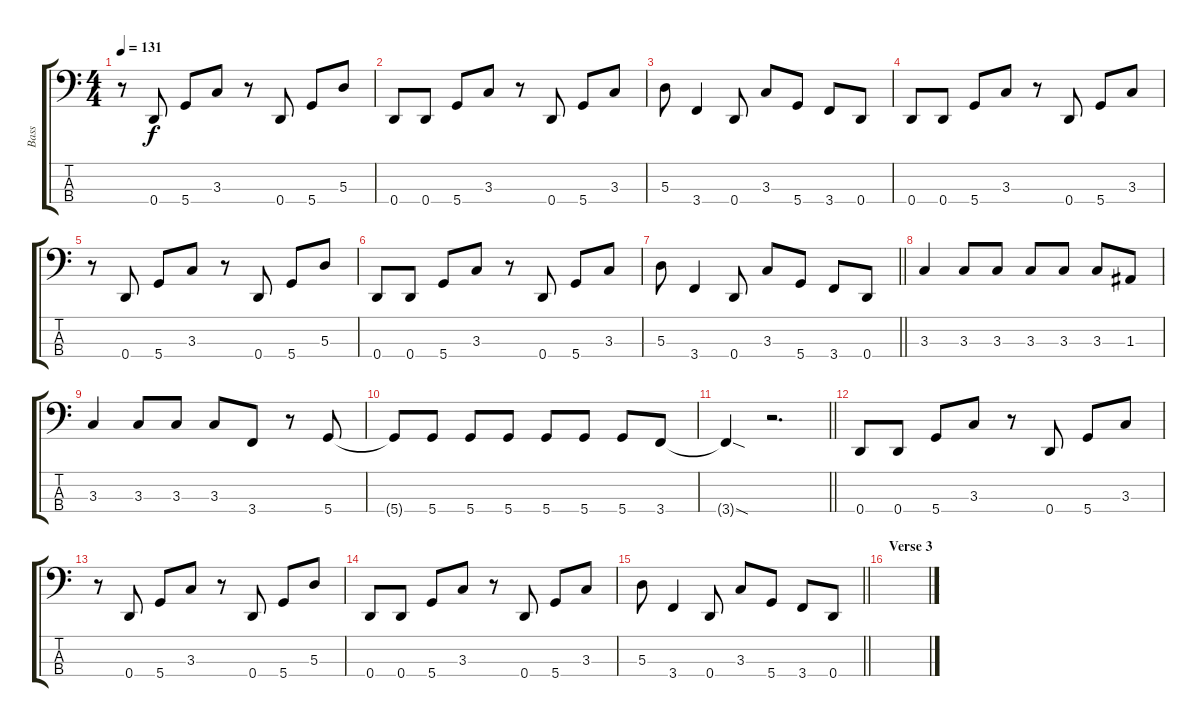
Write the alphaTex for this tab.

\track ("Bass" "Bass") {instrument electricbassfinger}
\staff {score tabs}
\tuning (G2 D2 A1 D1) {hide}
\ts (4 4)
\tempo 131
\clef f4
\ks c
r.8{dy f} 0.4.8 5.4.8 3.3.8 r.8 0.4.8 5.4.8 5.3.8 |
0.4.8 0.4.8 5.4.8 3.3.8 r.8 0.4.8 5.4.8 3.3.8 |
5.3.8 3.4.4 0.4.8 3.3.8 5.4.8 3.4.8 0.4.8 |
0.4.8 0.4.8 5.4.8 3.3.8 r.8 0.4.8 5.4.8 3.3.8 |
r.8 0.4.8 5.4.8 3.3.8 r.8 0.4.8 5.4.8 5.3.8 |
0.4.8 0.4.8 5.4.8 3.3.8 r.8 0.4.8 5.4.8 3.3.8 |
\barLineRight lightlight
5.3.8 3.4.4 0.4.8 3.3.8 5.4.8 3.4.8 0.4.8 |
\section ("" "")
3.3.4 3.3.8 3.3.8 3.3.8 3.3.8 3.3.8 1.3.8 |
3.3.4 3.3.8 3.3.8 3.3.8 3.4.8 r.8 5.4.8 |
5.4{t}.8 5.4.8 5.4.8 5.4.8 5.4.8 5.4.8 5.4.8 3.4.8 |
\barLineRight lightlight
3.4{sod t}.4 r.2{d} |
\section ("" "")
0.4.8 0.4.8 5.4.8 3.3.8 r.8 0.4.8 5.4.8 3.3.8 |
r.8 0.4.8 5.4.8 3.3.8 r.8 0.4.8 5.4.8 5.3.8 |
0.4.8 0.4.8 5.4.8 3.3.8 r.8 0.4.8 5.4.8 3.3.8 |
\barLineRight lightlight
5.3.8 3.4.4 0.4.8 3.3.8 5.4.8 3.4.8 0.4.8 |
\section ("" "Verse 3")
